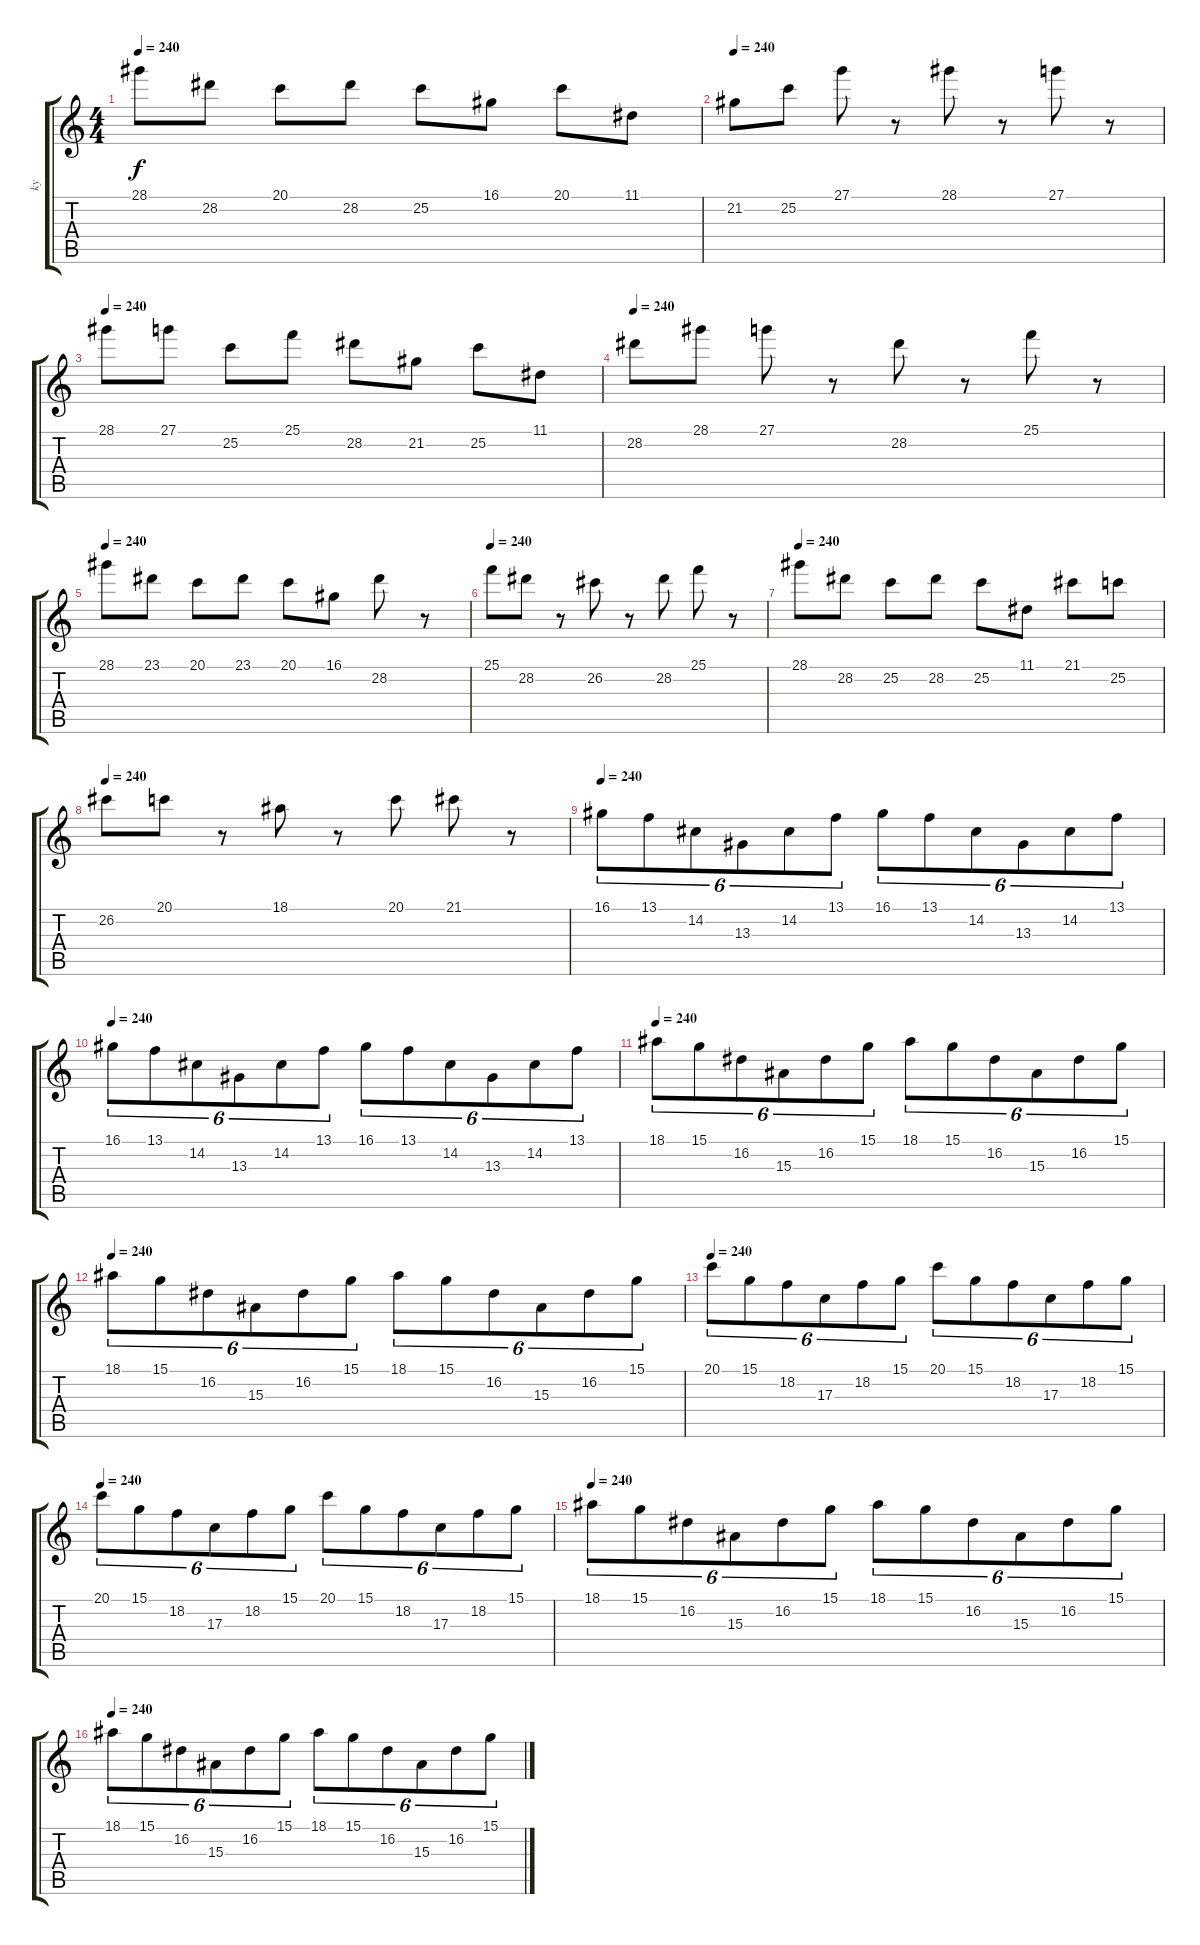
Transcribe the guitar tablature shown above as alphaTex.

\track ("ky" "ky") {instrument pad3polysynth}
\staff {score tabs}
\tuning (E4 B3 G3 D3 A2 E2) {hide}
\ts (4 4)
\tempo 240
\clef g2
\ks c
28.1.8{dy f} 28.2.8 20.1.8 28.2.8 25.2.8 16.1.8 20.1.8 11.1.8 |
\tempo 240
21.2.8 25.2.8 27.1.8 r.8 28.1.8 r.8 27.1.8 r.8 |
\tempo 240
28.1.8 27.1.8 25.2.8 25.1.8 28.2.8 21.2.8 25.2.8 11.1.8 |
\tempo 240
28.2.8 28.1.8 27.1.8 r.8 28.2.8 r.8 25.1.8 r.8 |
\tempo 240
28.1.8 23.1.8 20.1.8 23.1.8 20.1.8 16.1.8 28.2.8 r.8 |
\tempo 240
25.1.8 28.2.8 r.8 26.2.8 r.8 28.2.8 25.1.8 r.8 |
\tempo 240
28.1.8 28.2.8 25.2.8 28.2.8 25.2.8 11.1.8 21.1.8 25.2.8 |
\tempo 240
26.2.8 20.1.8 r.8 18.1.8 r.8 20.1.8 21.1.8 r.8 |
\tempo 240
16.1.8{tu (6 4)} 13.1.8{tu (6 4)} 14.2.8{tu (6 4)} 13.3.8{tu (6 4)} 14.2.8{tu (6 4)} 13.1.8{tu (6 4)} 16.1.8{tu (6 4)} 13.1.8{tu (6 4)} 14.2.8{tu (6 4)} 13.3.8{tu (6 4)} 14.2.8{tu (6 4)} 13.1.8{tu (6 4)} |
\tempo 240
16.1.8{tu (6 4)} 13.1.8{tu (6 4)} 14.2.8{tu (6 4)} 13.3.8{tu (6 4)} 14.2.8{tu (6 4)} 13.1.8{tu (6 4)} 16.1.8{tu (6 4)} 13.1.8{tu (6 4)} 14.2.8{tu (6 4)} 13.3.8{tu (6 4)} 14.2.8{tu (6 4)} 13.1.8{tu (6 4)} |
\tempo 240
18.1.8{tu (6 4)} 15.1.8{tu (6 4)} 16.2.8{tu (6 4)} 15.3.8{tu (6 4)} 16.2.8{tu (6 4)} 15.1.8{tu (6 4)} 18.1.8{tu (6 4)} 15.1.8{tu (6 4)} 16.2.8{tu (6 4)} 15.3.8{tu (6 4)} 16.2.8{tu (6 4)} 15.1.8{tu (6 4)} |
\tempo 240
18.1.8{tu (6 4)} 15.1.8{tu (6 4)} 16.2.8{tu (6 4)} 15.3.8{tu (6 4)} 16.2.8{tu (6 4)} 15.1.8{tu (6 4)} 18.1.8{tu (6 4)} 15.1.8{tu (6 4)} 16.2.8{tu (6 4)} 15.3.8{tu (6 4)} 16.2.8{tu (6 4)} 15.1.8{tu (6 4)} |
\tempo 240
20.1.8{tu (6 4)} 15.1.8{tu (6 4)} 18.2.8{tu (6 4)} 17.3.8{tu (6 4)} 18.2.8{tu (6 4)} 15.1.8{tu (6 4)} 20.1.8{tu (6 4)} 15.1.8{tu (6 4)} 18.2.8{tu (6 4)} 17.3.8{tu (6 4)} 18.2.8{tu (6 4)} 15.1.8{tu (6 4)} |
\tempo 240
20.1.8{tu (6 4)} 15.1.8{tu (6 4)} 18.2.8{tu (6 4)} 17.3.8{tu (6 4)} 18.2.8{tu (6 4)} 15.1.8{tu (6 4)} 20.1.8{tu (6 4)} 15.1.8{tu (6 4)} 18.2.8{tu (6 4)} 17.3.8{tu (6 4)} 18.2.8{tu (6 4)} 15.1.8{tu (6 4)} |
\tempo 240
18.1.8{tu (6 4)} 15.1.8{tu (6 4)} 16.2.8{tu (6 4)} 15.3.8{tu (6 4)} 16.2.8{tu (6 4)} 15.1.8{tu (6 4)} 18.1.8{tu (6 4)} 15.1.8{tu (6 4)} 16.2.8{tu (6 4)} 15.3.8{tu (6 4)} 16.2.8{tu (6 4)} 15.1.8{tu (6 4)} |
\tempo 240
18.1.8{tu (6 4)} 15.1.8{tu (6 4)} 16.2.8{tu (6 4)} 15.3.8{tu (6 4)} 16.2.8{tu (6 4)} 15.1.8{tu (6 4)} 18.1.8{tu (6 4)} 15.1.8{tu (6 4)} 16.2.8{tu (6 4)} 15.3.8{tu (6 4)} 16.2.8{tu (6 4)} 15.1.8{tu (6 4)}
